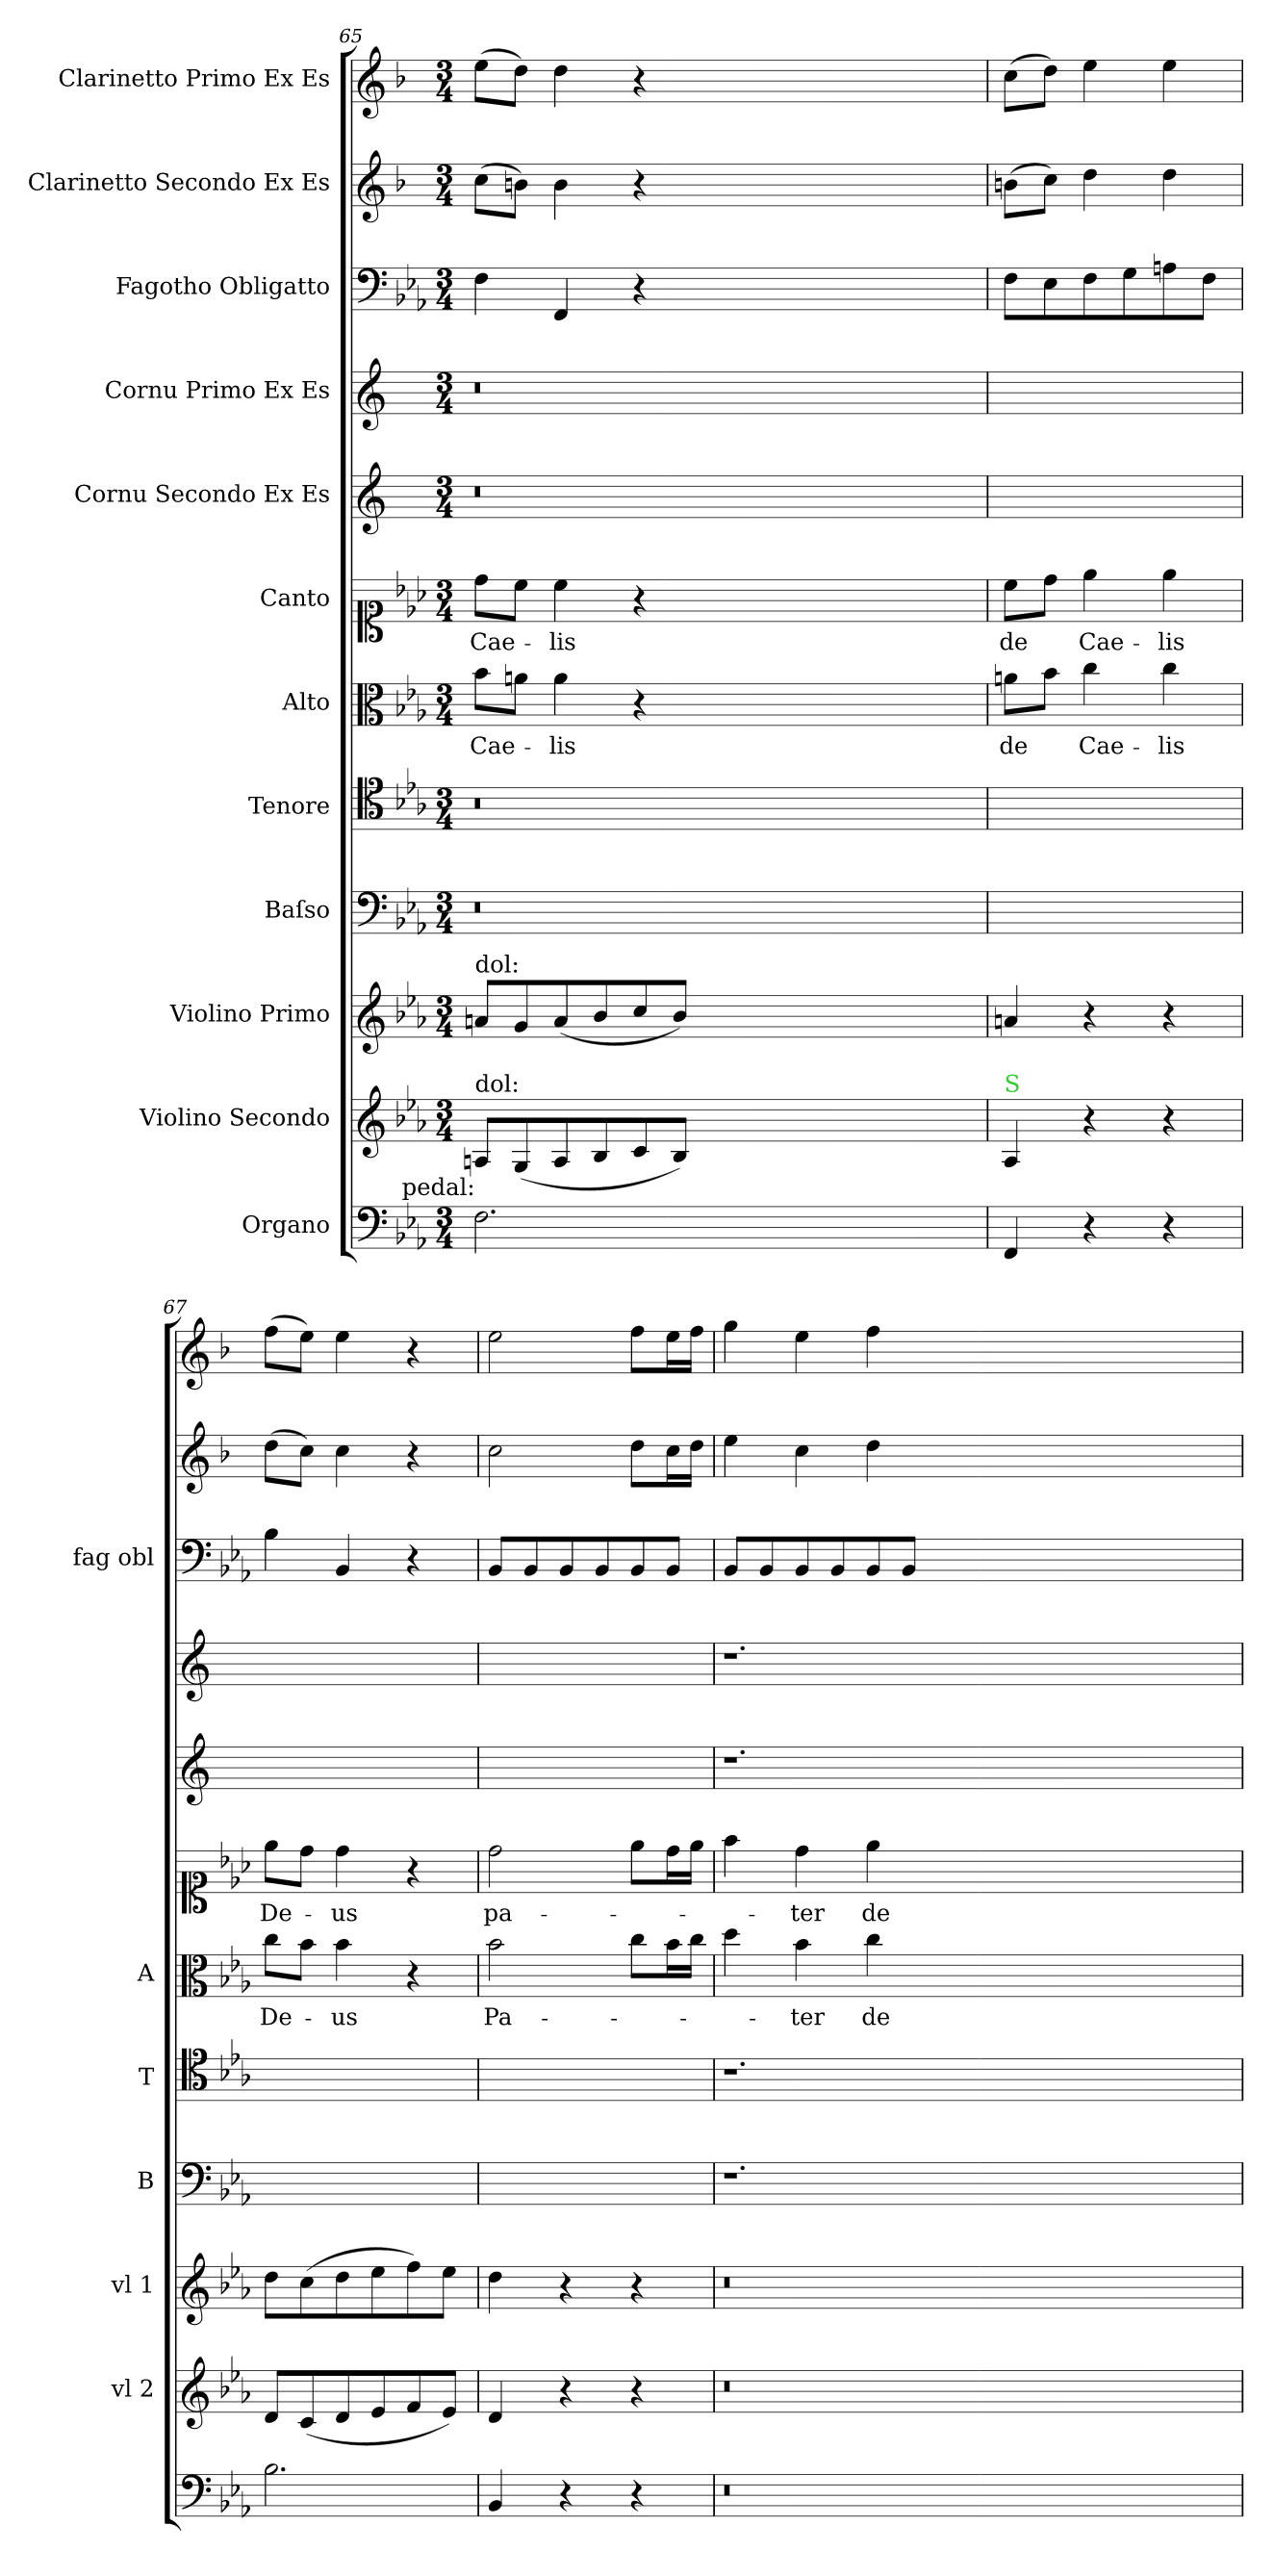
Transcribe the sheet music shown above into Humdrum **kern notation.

**kern	**kern	**kern	**kern	**kern	**kern	**text	**kern	**text	**kern	**kern	**kern	**kern	**kern
*part12	*part11	*part10	*part9	*part8	*part7	*part7	*part6	*part6	*part5	*part4	*part3	*part2	*part1
*staff12	*staff11	*staff10	*staff9	*staff8	*staff7	*staff7	*staff6	*staff6	*staff5	*staff4	*staff3	*staff2	*staff1
*I"Organo	*I"Violino Secondo	*I"Violino Primo	*I"Baſso	*I"Tenore	*I"Alto	*	*I"Canto	*	*I"Cornu Secondo Ex Es	*I"Cornu Primo Ex Es	*I"Fagotho Obligatto	*I"Clarinetto Secondo Ex Es	*I"Clarinetto Primo Ex Es
*	*I'vl 2	*I'vl 1	*I'B	*I'T	*I'A	*	*	*	*	*	*I'fag obl	*	*
*clefF4	*clefG2	*clefG2	*clefF4	*clefC4	*clefC3	*	*clefC1	*	*clefG2	*clefG2	*clefF4	*clefG2	*clefG2
*	*	*	*	*	*	*	*	*	*ITrd-2c-3	*ITrd-2c-3	*	*ITrd1c2	*ITrd1c2
*k[b-e-a-]	*k[b-e-a-]	*k[b-e-a-]	*k[b-e-a-]	*k[b-e-a-]	*k[b-e-a-]	*	*k[b-e-a-]	*	*k[b-e-a-]	*k[b-e-a-]	*k[b-e-a-]	*k[b-e-a-]	*k[b-e-a-]
*M3/4	*M3/4	*M3/4	*M3/4	*M3/4	*M3/4	*	*M3/4	*	*M3/4	*M3/4	*M3/4	*M3/4	*M3/4
=65	=65	=65	=65	=65	=65	=65	=65	=65	=65	=65	=65	=65	=65
!	!	!LO:TX:a:t=dol&colon;	!	!	!	!	!	!	!	!	!	!	!
!	!LO:TX:a:t=dol&colon;	!	!	!	!	!	!	!	!	!	!	!	!
!LO:TX:a:rj:t=pedal&colon;	!	!	!	!	!	!	!	!	!	!	!	!	!
2.F\	8An/L	8an/L	0.r	0.r	8b-\L	Cae-	8dd\L	Cae-	0.r	0.r	4F\	(8b-\L	(8dd\L
.	(8G/	8g/	.	.	8an\J	.	8cc\J	.	.	.	.	8an\J)	8cc\J)
.	8A/	(8a/	.	.	4a\	-lis	4cc\	-lis	.	.	4FF/	4a\	4cc\
.	8B-/	8b-/	.	.	.	.	.	.	.	.	.	.	.
.	8c/	8cc/	.	.	4r	.	4r	.	.	.	4r	4r	4r
.	8B-/J)	8b-/J)	.	.	.	.	.	.	.	.	.	.	.
0ryy	0ryy	0ryy	.	.	0ryy	.	0ryy	.	.	.	0ryy	0ryy	0ryy
4ryy	4ryy	4ryy	.	.	4ryy	.	4ryy	.	.	.	4ryy	4ryy	4ryy
=66	=66	=66	=66	=66	=66	=66	=66	=66	=66	=66	=66	=66	=66
!	!LO:TX:a:color=limegreen:t=S	!	!	!	!	!	!	!	!	!	!	!	!
4FF/	4A-/	4an/	2.ryy	2.ryy	8an\L	de	8cc\L	de	2.ryy	2.ryy	8F\L	(8an\L	(8b-\L
.	.	.	.	.	8b-\J	.	8dd\J	.	.	.	8E-\	8b-\J)	8cc\J)
4r	4r	4r	.	.	4cc\	Cae-	4ee-\	Cae-	.	.	8F\	4cc\	4dd\
.	.	.	.	.	.	.	.	.	.	.	8G\	.	.
4r	4r	4r	.	.	4cc\	-lis	4ee-\	-lis	.	.	8An\	4cc\	4dd\
.	.	.	.	.	.	.	.	.	.	.	8F\J	.	.
=67	=67	=67	=67	=67	=67	=67	=67	=67	=67	=67	=67	=67	=67
2.B-\	8d/L	8dd\L	2.ryy	2.ryy	8cc\L	De-	8ee-\L	De-	2.ryy	2.ryy	4B-\	(8cc\L	(8ee-\L
.	(8c/	(8cc\	.	.	8b-\J	.	8dd\J	.	.	.	.	8b-\J)	8dd\J)
.	8d/	8dd\	.	.	4b-\	-us	4dd\	-us	.	.	4BB-/	4b-\	4dd\
.	8e-/	8ee-\	.	.	.	.	.	.	.	.	.	.	.
.	8f/	8ff\)	.	.	4r	.	4r	.	.	.	4r	4r	4r
.	8e-/J)	8ee-\J	.	.	.	.	.	.	.	.	.	.	.
=68	=68	=68	=68	=68	=68	=68	=68	=68	=68	=68	=68	=68	=68
4BB-/	4d/	4dd\	2.ryy	2.ryy	2b-\	Pa-	2dd\	pa-	2.ryy	2.ryy	8BB-/L	2b-\	2dd\
.	.	.	.	.	.	.	.	.	.	.	8BB-/	.	.
4r	4r	4r	.	.	.	.	.	.	.	.	8BB-/	.	.
.	.	.	.	.	.	.	.	.	.	.	8BB-/	.	.
4r	4r	4r	.	.	8cc\L	.	8ee-\L	.	.	.	8BB-/	8cc\L	8ee-\L
.	.	.	.	.	16b-\L	.	16dd\L	.	.	.	8BB-/J	16b-\L	16dd\L
.	.	.	.	.	16cc\JJ	.	16ee-\JJ	.	.	.	.	16cc\JJ	16ee-\JJ
=69	=69	=69	=69	=69	=69	=69	=69	=69	=69	=69	=69	=69	=69
0.r	0.r	0.r	1.r	1.r	4dd\	.	4ff\	.	1.r	1.r	8BB-/L	4dd\	4ff\
.	.	.	.	.	.	.	.	.	.	.	8BB-/	.	.
.	.	.	.	.	4b-\	-ter	4dd\	-ter	.	.	8BB-/	4b-\	4dd\
.	.	.	.	.	.	.	.	.	.	.	8BB-/	.	.
.	.	.	.	.	4cc\	de	4ee-\	de	.	.	8BB-/	4cc\	4ee-\
.	.	.	.	.	.	.	.	.	.	.	8BB-/J	.	.
.	.	.	.	.	0ryy	.	0ryy	.	.	.	0ryy	0ryy	0ryy
.	.	.	1.ryy	1.ryy	.	.	.	.	1.ryy	1.ryy	.	.	.
.	.	.	.	.	4ryy	.	4ryy	.	.	.	4ryy	4ryy	4ryy
=	=	=	=	=	=	=	=	=	=	=	=	=	=
*-	*-	*-	*-	*-	*-	*-	*-	*-	*-	*-	*-	*-	*-
